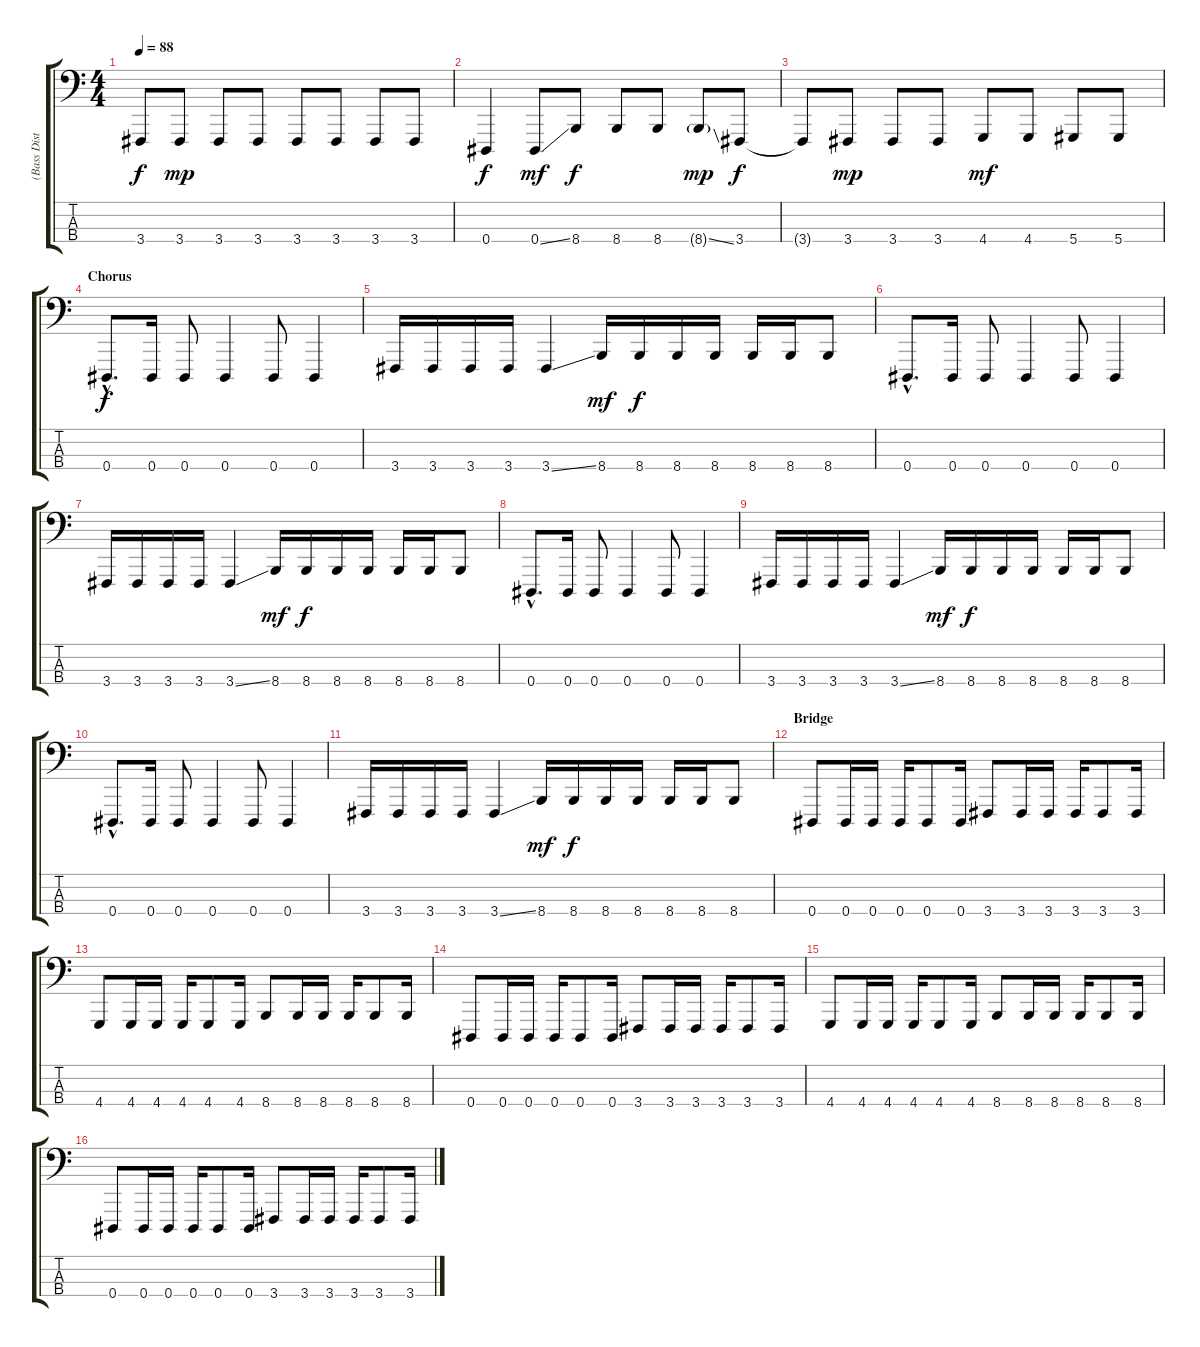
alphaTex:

\track ("(Bass Disto)" "(Bass Dist") {instrument lead8bassandlead}
\staff {score tabs}
\tuning (Gb2 Db2 Ab1 Eb1) {hide}
\ts (4 4)
\tempo 88
\clef f4
\ks c
3.4{t}.8{dy f} 3.4.8{dy mp} 3.4.8 3.4.8 3.4.8 3.4.8 3.4.8 3.4.8 |
0.4.4{dy f} 0.4{ss}.8{dy mf} 8.4.8{dy f} 8.4.8 8.4.8 8.4{ss g}.8{dy mp} 3.4.8{dy f} |
3.4{t}.8 3.4.8{dy mp} 3.4.8 3.4.8 4.4.8{dy mf} 4.4.8 5.4.8 5.4.8 |
\section ("" "Chorus")
0.4{hac}.8{d dy f} 0.4.16 0.4.8 0.4.4 0.4.8 0.4.4 |
3.4.16 3.4.16 3.4.16 3.4.16 3.4{ss}.4 8.4.16{dy mf} 8.4.16{dy f} 8.4.16 8.4.16 8.4.16 8.4.16 8.4.8 |
0.4{hac}.8{d} 0.4.16 0.4.8 0.4.4 0.4.8 0.4.4 |
3.4.16 3.4.16 3.4.16 3.4.16 3.4{ss}.4 8.4.16{dy mf} 8.4.16{dy f} 8.4.16 8.4.16 8.4.16 8.4.16 8.4.8 |
0.4{hac}.8{d} 0.4.16 0.4.8 0.4.4 0.4.8 0.4.4 |
3.4.16 3.4.16 3.4.16 3.4.16 3.4{ss}.4 8.4.16{dy mf} 8.4.16{dy f} 8.4.16 8.4.16 8.4.16 8.4.16 8.4.8 |
0.4{hac}.8{d} 0.4.16 0.4.8 0.4.4 0.4.8 0.4.4 |
3.4.16 3.4.16 3.4.16 3.4.16 3.4{ss}.4 8.4.16{dy mf} 8.4.16{dy f} 8.4.16 8.4.16 8.4.16 8.4.16 8.4.8 |
\section ("" "Bridge")
0.4.8 0.4.16 0.4.16 0.4.16 0.4.8 0.4.16 3.4.8 3.4.16 3.4.16 3.4.16 3.4.8 3.4.16 |
4.4.8 4.4.16 4.4.16 4.4.16 4.4.8 4.4.16 8.4.8 8.4.16 8.4.16 8.4.16 8.4.8 8.4.16 |
0.4.8 0.4.16 0.4.16 0.4.16 0.4.8 0.4.16 3.4.8 3.4.16 3.4.16 3.4.16 3.4.8 3.4.16 |
4.4.8 4.4.16 4.4.16 4.4.16 4.4.8 4.4.16 8.4.8 8.4.16 8.4.16 8.4.16 8.4.8 8.4.16 |
0.4.8 0.4.16 0.4.16 0.4.16 0.4.8 0.4.16 3.4.8 3.4.16 3.4.16 3.4.16 3.4.8 3.4.16
